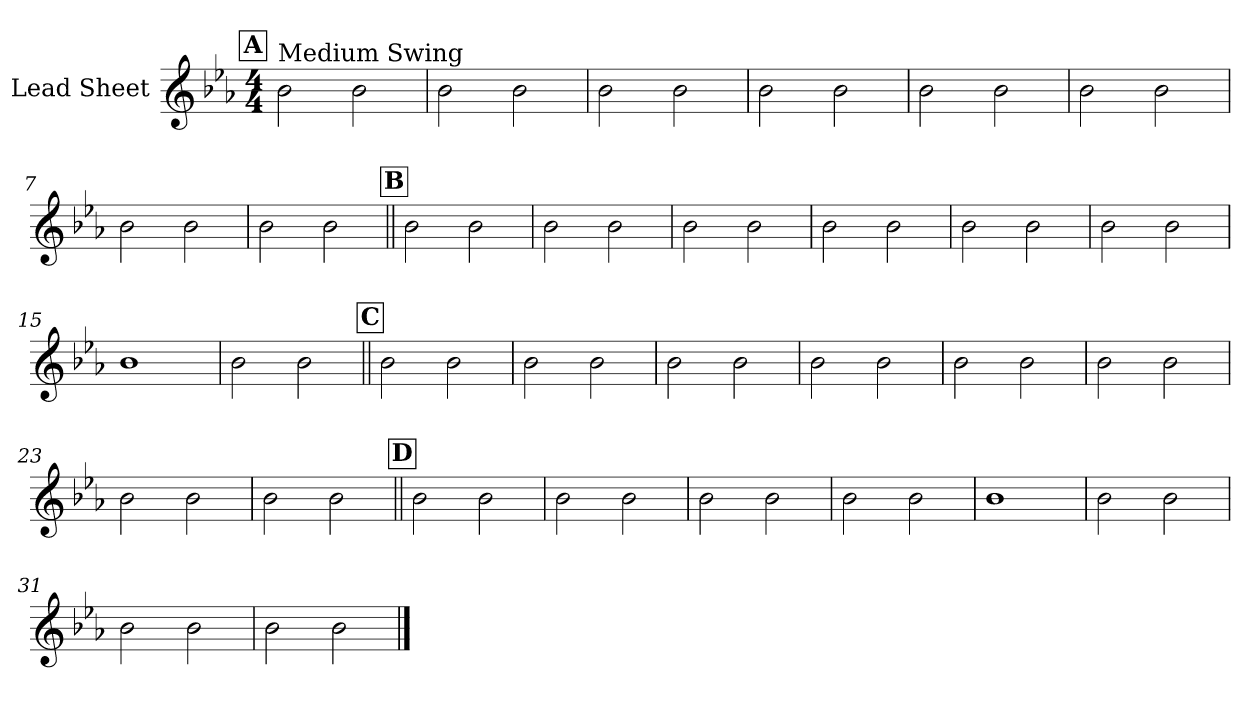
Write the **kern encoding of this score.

**kern
*part1
*staff1
*I"Lead Sheet
*clefG2
*k[b-e-a-]
*E-:
*M4/4
!!LO:REH:place=s1:a:fs=14:t=A
=1
!LO:TX:a:t=Medium Swing
2b-\
2b-\
=2
2b-\
2b-\
=3
2b-\
2b-\
=4
2b-\
2b-\
!!LO:LB:g=z
=5
2b-\
2b-\
=6
2b-\
2b-\
=7
2b-\
2b-\
=8
2b-\
2b-\
!!LO:LB:g=z
!!LO:REH:place=s1:a:fs=14:t=B
=9||
2b-\
2b-\
=10
2b-\
2b-\
=11
2b-\
2b-\
=12
2b-\
2b-\
!!LO:LB:g=z
=13
2b-\
2b-\
=14
2b-\
2b-\
=15
1b-
=16
2b-\
2b-\
!!LO:LB:g=z
!!LO:REH:place=s1:a:fs=14:t=C
=17||
2b-\
2b-\
=18
2b-\
2b-\
=19
2b-\
2b-\
=20
2b-\
2b-\
!!LO:LB:g=z
=21
2b-\
2b-\
=22
2b-\
2b-\
=23
2b-\
2b-\
=24
2b-\
2b-\
!!LO:LB:g=z
!!LO:REH:place=s1:a:fs=14:t=D
=25||
2b-\
2b-\
=26
2b-\
2b-\
=27
2b-\
2b-\
=28
2b-\
2b-\
!!LO:LB:g=z
=29
1b-
=30
2b-\
2b-\
=31
2b-\
2b-\
=32
2b-\
2b-\
==
*-
